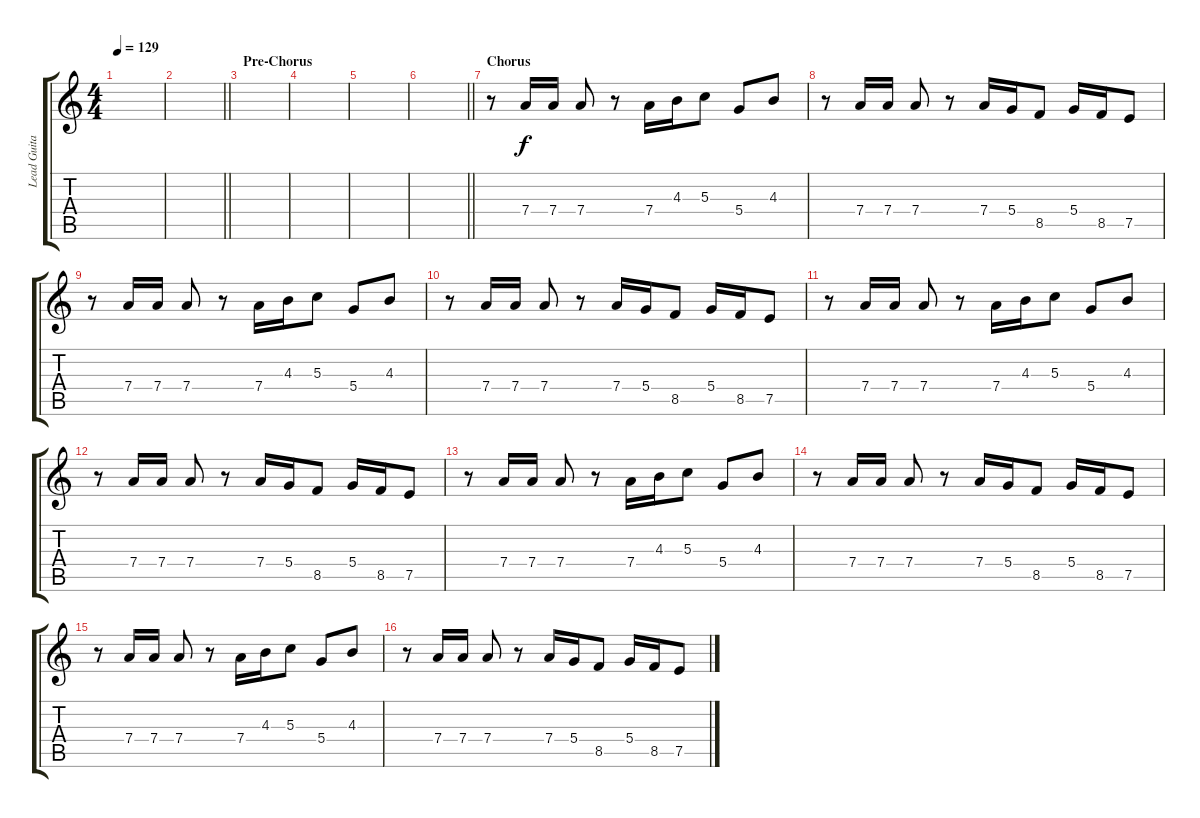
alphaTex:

\track ("Lead Guitar R" "Lead Guita") {instrument distortionguitar}
\staff {score tabs}
\tuning (E4 B3 G3 D3 A2 E2) {hide}
\ts (4 4)
\tempo 129
\clef g2
\ks c
|
\barLineRight lightlight
|
\section ("" "Pre-Chorus")
|
|
|
\barLineRight lightlight
|
\section ("" "Chorus")
r.8 7.4.16 7.4.16 7.4.8 r.8 7.4.16 4.3.16 5.3.8 5.4.8 4.3.8 |
r.8 7.4.16 7.4.16 7.4.8 r.8 7.4.16 5.4.16 8.5.8 5.4.16 8.5.16 7.5.8 |
r.8 7.4.16 7.4.16 7.4.8 r.8 7.4.16 4.3.16 5.3.8 5.4.8 4.3.8 |
r.8 7.4.16 7.4.16 7.4.8 r.8 7.4.16 5.4.16 8.5.8 5.4.16 8.5.16 7.5.8 |
r.8 7.4.16 7.4.16 7.4.8 r.8 7.4.16 4.3.16 5.3.8 5.4.8 4.3.8 |
r.8 7.4.16 7.4.16 7.4.8 r.8 7.4.16 5.4.16 8.5.8 5.4.16 8.5.16 7.5.8 |
r.8 7.4.16 7.4.16 7.4.8 r.8 7.4.16 4.3.16 5.3.8 5.4.8 4.3.8 |
r.8 7.4.16 7.4.16 7.4.8 r.8 7.4.16 5.4.16 8.5.8 5.4.16 8.5.16 7.5.8 |
r.8 7.4.16 7.4.16 7.4.8 r.8 7.4.16 4.3.16 5.3.8 5.4.8 4.3.8 |
r.8 7.4.16 7.4.16 7.4.8 r.8 7.4.16 5.4.16 8.5.8 5.4.16 8.5.16 7.5.8
